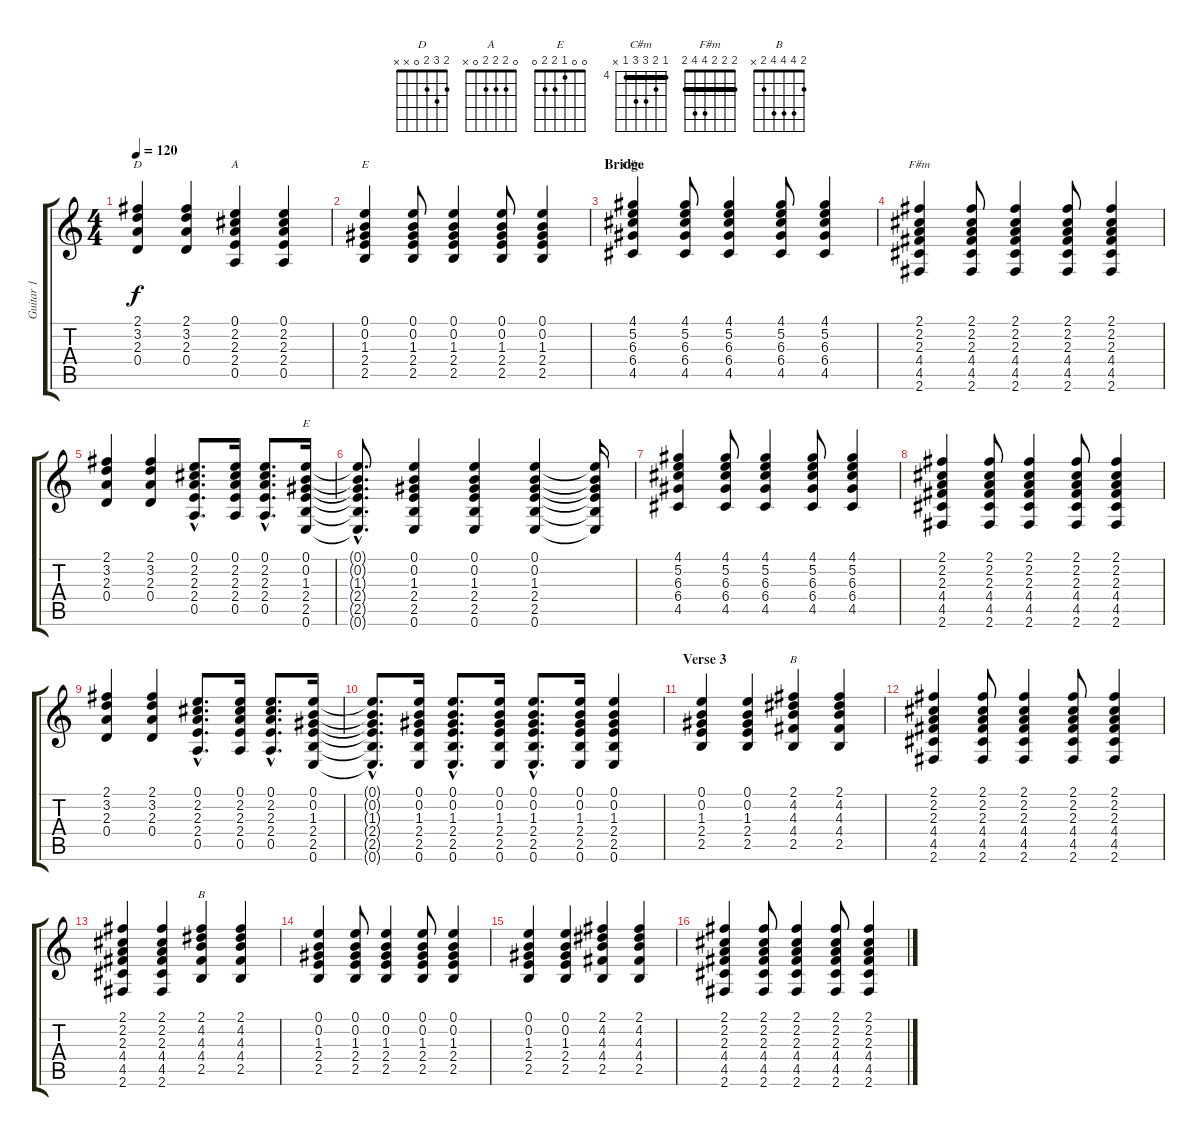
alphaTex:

\track ("Guitar 1" "Guitar 1") {instrument acousticguitarsteel}
\staff {score tabs}
\tuning (E4 B3 G3 D3 A2 E2) {hide}
\chord ("D" 2 3 2 0 x x)
\chord ("A" 0 2 2 2 0 x)
\chord ("E" 0 0 1 2 2 x)
\chord ("C#m" 4 5 6 6 4 x) {firstfret 4 barre 4}
\chord ("F#m" 2 2 2 4 4 2) {barre 2}
\chord ("E" 0 0 1 2 2 0)
\chord ("B" 2 4 4 4 2 x) {barre 2}
\chord ("B" 2 4 4 4 2 x)
\ts (4 4)
\tempo 120
\clef g2
\ks c
(2.1 3.2 2.3 0.4).4{ch "D" dy f} (2.1 3.2 2.3 0.4).4 (0.1 2.2 2.3 2.4 0.5).4{ch "A"} (0.1 2.2 2.3 2.4 0.5).4 |
(0.1 0.2 1.3 2.4 2.5).4{ch "E"} (0.1 0.2 1.3 2.4 2.5).8 (0.1 0.2 1.3 2.4 2.5).4 (0.1 0.2 1.3 2.4 2.5).8 (0.1 0.2 1.3 2.4 2.5).4 |
\section ("" "Bridge")
(4.1 5.2 6.3 6.4 4.5).4{ch "C#m"} (4.1 5.2 6.3 6.4 4.5).8 (4.1 5.2 6.3 6.4 4.5).4 (4.1 5.2 6.3 6.4 4.5).8 (4.1 5.2 6.3 6.4 4.5).4 |
(2.1 2.2 2.3 4.4 4.5 2.6).4{ch "F#m"} (2.1 2.2 2.3 4.4 4.5 2.6).8 (2.1 2.2 2.3 4.4 4.5 2.6).4 (2.1 2.2 2.3 4.4 4.5 2.6).8 (2.1 2.2 2.3 4.4 4.5 2.6).4 |
(2.1 3.2 2.3 0.4).4 (2.1 3.2 2.3 0.4).4 (0.1{hac} 2.2{hac} 2.3{hac} 2.4{hac} 0.5{hac}).8{d} (0.1 2.2 2.3 2.4 0.5).16 (0.1{hac} 2.2{hac} 2.3{hac} 2.4{hac} 0.5{hac}).8{d} (0.1 0.2 1.3 2.4 2.5 0.6).16{ch "E"} |
(0.1{hac t} 0.2{hac t} 1.3{hac t} 2.4{hac t} 2.5{hac t} 0.6{hac t}).8{d} (0.1 0.2 1.3 2.4 2.5 0.6).4 (0.1 0.2 1.3 2.4 2.5 0.6).4 (0.1 0.2 1.3 2.4 2.5 0.6).4 (0.1{t} 0.2{t} 1.3{t} 2.4{t} 2.5{t} 0.6{t}).16 |
(4.1 5.2 6.3 6.4 4.5).4 (4.1 5.2 6.3 6.4 4.5).8 (4.1 5.2 6.3 6.4 4.5).4 (4.1 5.2 6.3 6.4 4.5).8 (4.1 5.2 6.3 6.4 4.5).4 |
(2.1 2.2 2.3 4.4 4.5 2.6).4 (2.1 2.2 2.3 4.4 4.5 2.6).8 (2.1 2.2 2.3 4.4 4.5 2.6).4 (2.1 2.2 2.3 4.4 4.5 2.6).8 (2.1 2.2 2.3 4.4 4.5 2.6).4 |
(2.1 3.2 2.3 0.4).4 (2.1 3.2 2.3 0.4).4 (0.1{hac} 2.2{hac} 2.3{hac} 2.4{hac} 0.5{hac}).8{d} (0.1 2.2 2.3 2.4 0.5).16 (0.1{hac} 2.2{hac} 2.3{hac} 2.4{hac} 0.5{hac}).8{d} (0.1 0.2 1.3 2.4 2.5 0.6).16 |
(0.1{hac t} 0.2{hac t} 1.3{hac t} 2.4{hac t} 2.5{hac t} 0.6{hac t}).8{d} (0.1 0.2 1.3 2.4 2.5 0.6).16 (0.1{hac} 0.2{hac} 1.3{hac} 2.4{hac} 2.5{hac} 0.6{hac}).8{d} (0.1 0.2 1.3 2.4 2.5 0.6).16 (0.1{hac} 0.2{hac} 1.3{hac} 2.4{hac} 2.5{hac} 0.6{hac}).8{d} (0.1 0.2 1.3 2.4 2.5 0.6).16 (0.1 0.2 1.3 2.4 2.5 0.6).4 |
\section ("" "Verse 3")
(0.1 0.2 1.3 2.4 2.5).4 (0.1 0.2 1.3 2.4 2.5).4 (2.1 4.2 4.3 4.4 2.5).4{ch "B"} (2.1 4.2 4.3 4.4 2.5).4 |
(2.1 2.2 2.3 4.4 4.5 2.6).4 (2.1 2.2 2.3 4.4 4.5 2.6).8 (2.1 2.2 2.3 4.4 4.5 2.6).4 (2.1 2.2 2.3 4.4 4.5 2.6).8 (2.1 2.2 2.3 4.4 4.5 2.6).4 |
(2.1 2.2 2.3 4.4 4.5 2.6).4 (2.1 2.2 2.3 4.4 4.5 2.6).4 (2.1 4.2 4.3 4.4 2.5).4{ch "B"} (2.1 4.2 4.3 4.4 2.5).4 |
(0.1 0.2 1.3 2.4 2.5).4 (0.1 0.2 1.3 2.4 2.5).8 (0.1 0.2 1.3 2.4 2.5).4 (0.1 0.2 1.3 2.4 2.5).8 (0.1 0.2 1.3 2.4 2.5).4 |
(0.1 0.2 1.3 2.4 2.5).4 (0.1 0.2 1.3 2.4 2.5).4 (2.1 4.2 4.3 4.4 2.5).4 (2.1 4.2 4.3 4.4 2.5).4 |
(2.1 2.2 2.3 4.4 4.5 2.6).4 (2.1 2.2 2.3 4.4 4.5 2.6).8 (2.1 2.2 2.3 4.4 4.5 2.6).4 (2.1 2.2 2.3 4.4 4.5 2.6).8 (2.1 2.2 2.3 4.4 4.5 2.6).4
